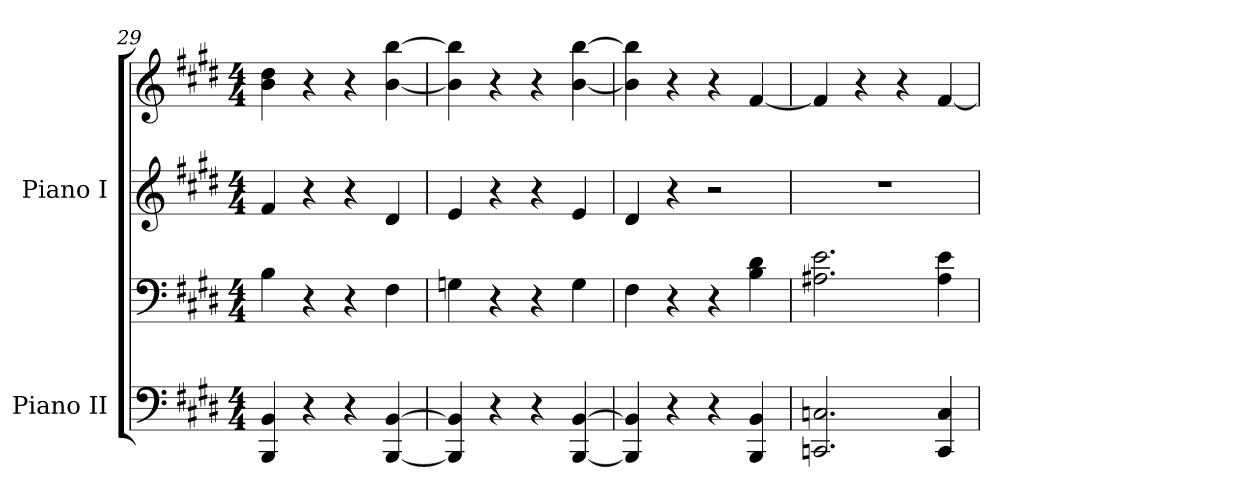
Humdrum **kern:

**kern	**kern	**kern	**kern
*part2	*part2	*part1	*part1
*staff4	*staff3	*staff2	*staff1
*I"Piano II	*	*I"Piano I	*
*I'Pno. II	*	*I'Pno. I	*
*clefF4	*clefF4	*clefG2	*clefG2
*k[f#c#g#d#]	*k[f#c#g#d#]	*k[f#c#g#d#]	*k[f#c#g#d#]
*M4/4	*M4/4	*M4/4	*M4/4
=29	=29	=29	=29
4BBB/ 4BB/	4B\	4f#/	4b\ 4dd#\
4r	4r	4r	4r
4r	4r	4r	4r
[4BBB/ [4BB/	4F#\	4d#/	[4b\ [4bb\
!!LO:LB:g=z
=30	=30	=30	=30
4BBB/] 4BB/]	4Gn\	4e/	4b\] 4bb\]
4r	4r	4r	4r
4r	4r	4r	4r
[4BBB/ [4BB/	4G\	4e/	[4b\ [4bb\
=31	=31	=31	=31
4BBB/] 4BB/]	4F#\	4d#/	4b\] 4bb\]
4r	4r	4r	4r
4r	4r	2r	4r
4BBB/ 4BB/	4B\ 4d#\	.	[4f#/
=32	=32	=32	=32
2.CCn/ 2.Cn/	2.A#X\ 2.e\	1r	4f#/]
.	.	.	4r
.	.	.	4r
4CC/ 4C/	4A#\ 4e\	.	[4f#/
=	=	=	=
*-	*-	*-	*-
